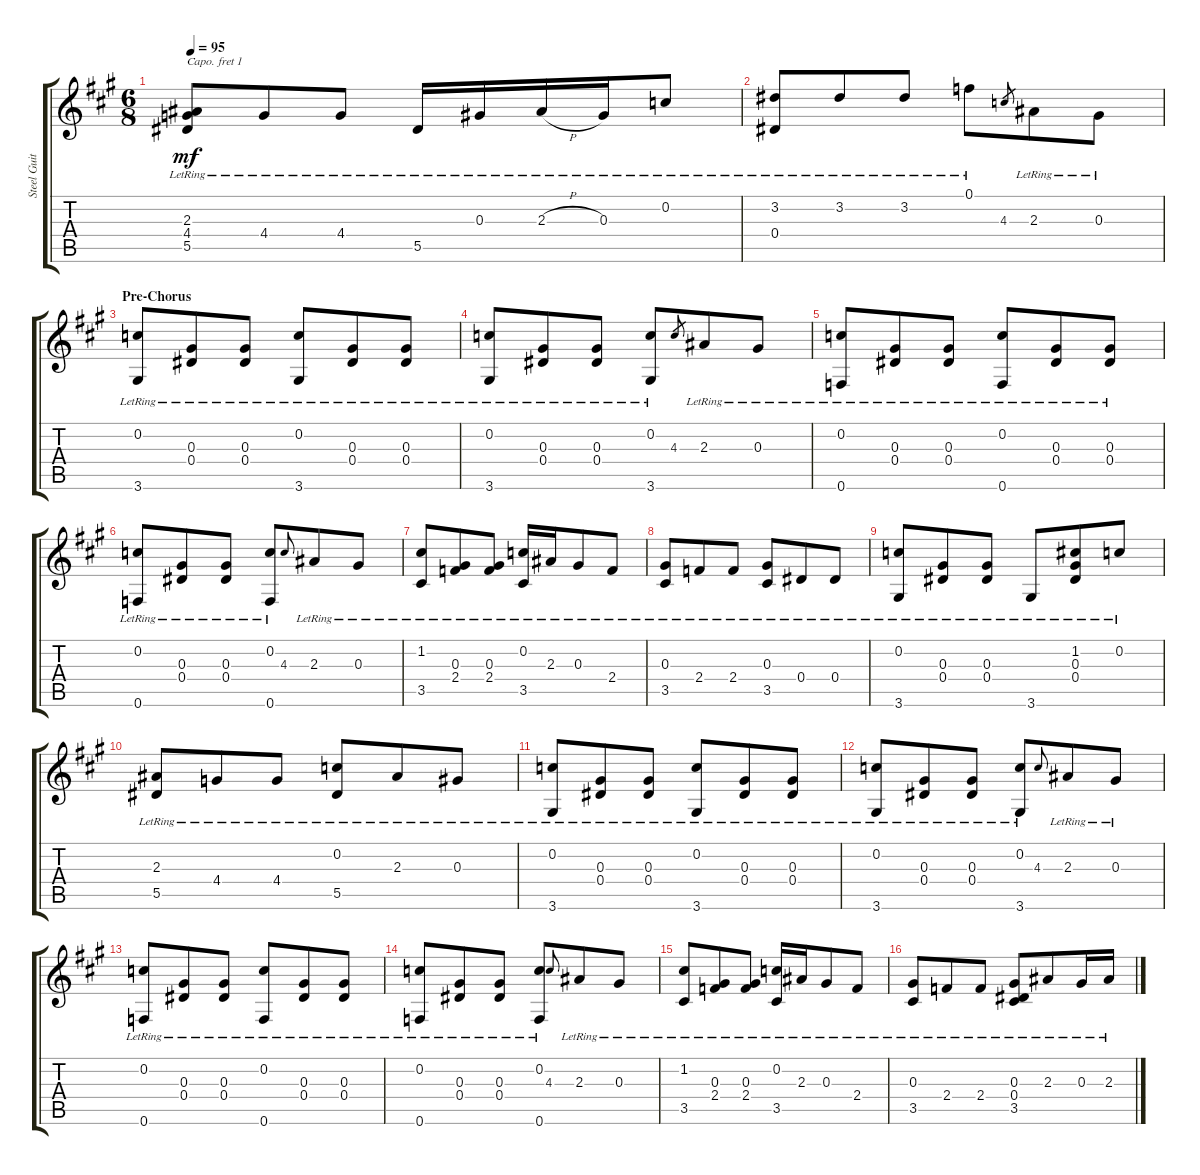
\track ("Steel Guitar" "Steel Guit") {instrument acousticguitarsteel}
\staff {score tabs}
\capo 1
\tuning (E4 B3 G3 D3 A2 E2) {hide}
\ts (6 8)
\tempo 95
\clef g2
\ks a
(2.3{lr} 4.4{lr} 5.5{lr}).8{dy mf} 4.4{lr}.8 4.4{lr}.8 5.5{lr}.16 0.3{lr}.16 2.3{h lr}.16 0.3{lr}.16 0.2{lr}.8 |
(3.2{lr} 0.4{lr}).8 3.2{lr}.8 3.2{lr}.8 0.1{lr}.8 4.3.8{gr} 2.3{lr}.8 0.3{lr}.8 |
\section ("" "Pre-Chorus")
(0.2{lr} 3.6{lr}).8 (0.3{lr} 0.4{lr}).8 (0.3{lr} 0.4{lr}).8 (0.2{lr} 3.6{lr}).8 (0.3{lr} 0.4{lr}).8 (0.3{lr} 0.4{lr}).8 |
(0.2{lr} 3.6{lr}).8 (0.3{lr} 0.4{lr}).8 (0.3{lr} 0.4{lr}).8 (0.2{lr} 3.6{lr}).8 4.3.8{gr} 2.3{lr}.8 0.3{lr}.8 |
(0.2{lr} 0.6{lr}).8 (0.3{lr} 0.4{lr}).8 (0.3{lr} 0.4{lr}).8 (0.2{lr} 0.6{lr}).8 (0.3{lr} 0.4{lr}).8 (0.3{lr} 0.4{lr}).8 |
(0.2{lr} 0.6{lr}).8 (0.3{lr} 0.4{lr}).8 (0.3{lr} 0.4{lr}).8 (0.2{lr} 0.6{lr}).8 4.3.8{gr onbeat} 2.3{lr}.8 0.3{lr}.8 |
(1.2{lr} 3.5{lr}).8 (0.3{lr} 2.4{lr}).8 (0.3{lr} 2.4{lr}).8 (0.2{lr} 3.5{lr}).16 2.3{lr}.16 0.3{lr}.8 2.4{lr}.8 |
(0.3{lr} 3.5{lr}).8 2.4{lr}.8 2.4{lr}.8 (0.3{lr} 3.5{lr}).8 0.4{lr}.8 0.4{lr}.8 |
(0.2{lr} 3.6{lr}).8 (0.3{lr} 0.4{lr}).8 (0.3{lr} 0.4{lr}).8 3.6{lr}.8 (1.2{lr} 0.3{lr} 0.4{lr}).8 0.2{lr}.8 |
(2.3{lr} 5.5{lr}).8 4.4{lr}.8 4.4{lr}.8 (0.2{lr} 5.5{lr}).8 2.3{lr}.8 0.3{lr}.8 |
(0.2{lr} 3.6{lr}).8 (0.3{lr} 0.4{lr}).8 (0.3{lr} 0.4{lr}).8 (0.2{lr} 3.6{lr}).8 (0.3{lr} 0.4{lr}).8 (0.3{lr} 0.4{lr}).8 |
(0.2{lr} 3.6{lr}).8 (0.3{lr} 0.4{lr}).8 (0.3{lr} 0.4{lr}).8 (0.2{lr} 3.6{lr}).8 4.3.8{gr onbeat} 2.3{lr}.8 0.3{lr}.8 |
(0.2{lr} 0.6{lr}).8 (0.3{lr} 0.4{lr}).8 (0.3{lr} 0.4{lr}).8 (0.2{lr} 0.6{lr}).8 (0.3{lr} 0.4{lr}).8 (0.3{lr} 0.4{lr}).8 |
(0.2{lr} 0.6{lr}).8 (0.3{lr} 0.4{lr}).8 (0.3{lr} 0.4{lr}).8 (0.2{lr} 0.6{lr}).8 4.3.8{gr onbeat} 2.3{lr}.8 0.3{lr}.8 |
(1.2{lr} 3.5{lr}).8 (0.3{lr} 2.4{lr}).8 (0.3{lr} 2.4{lr}).8 (0.2{lr} 3.5{lr}).16 2.3{lr}.16 0.3{lr}.8 2.4{lr}.8 |
(0.3{lr} 3.5{lr}).8 2.4{lr}.8 2.4{lr}.8 (0.3{lr} 0.4 3.5{lr}).8 2.3{lr}.8 0.3{lr}.16 2.3{lr}.16
